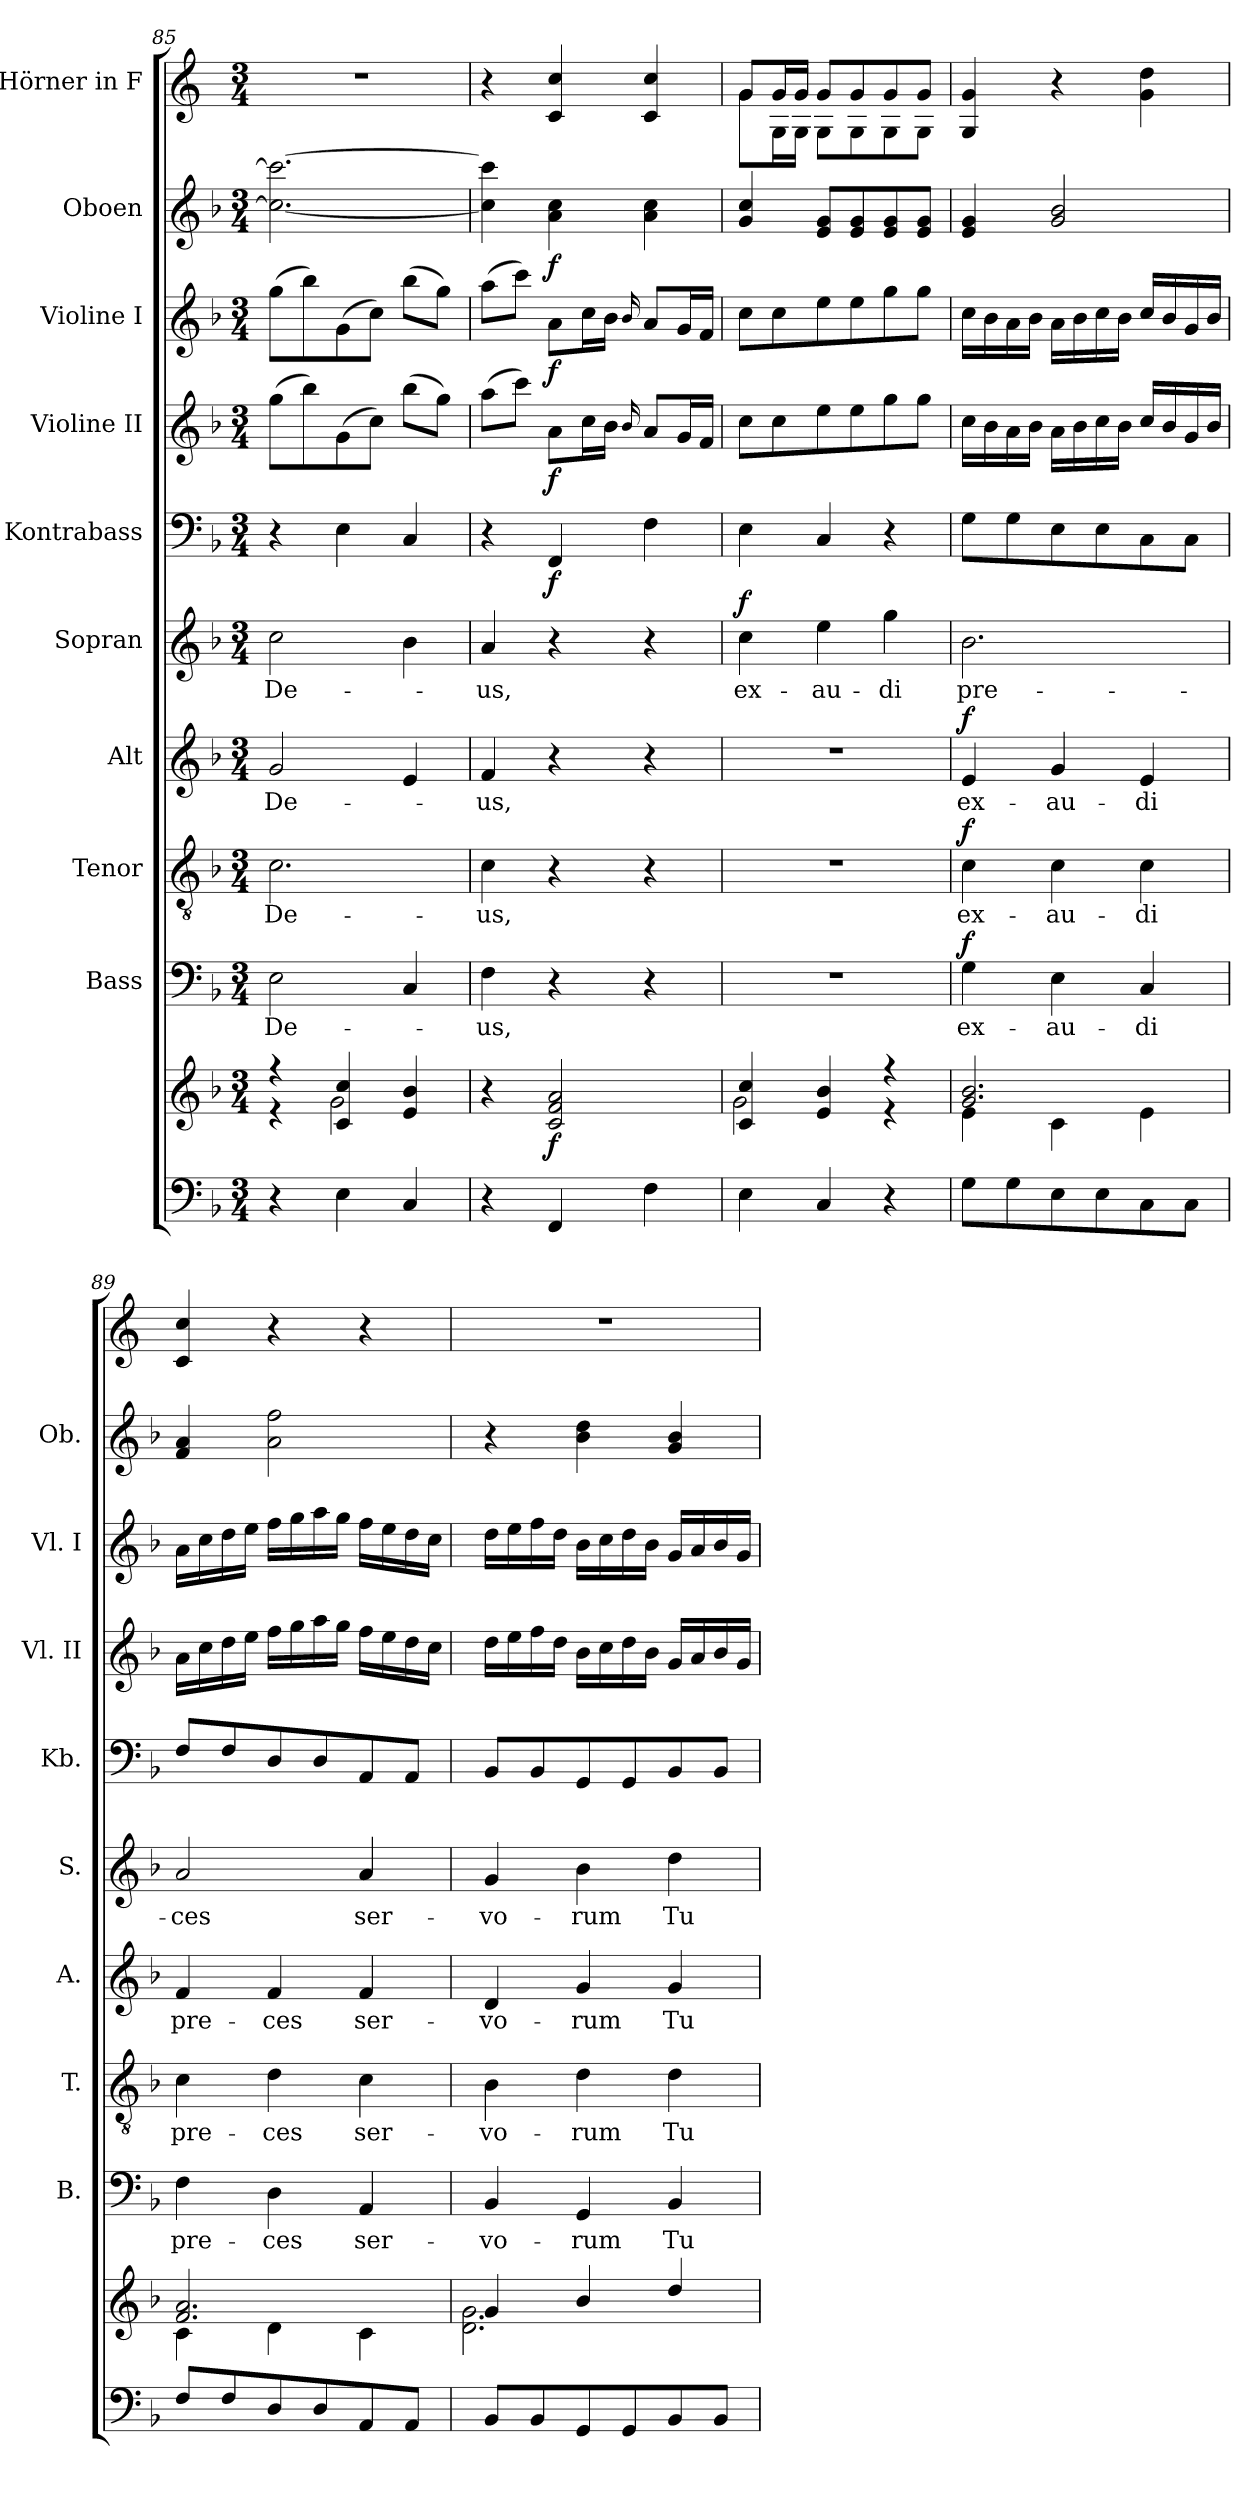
**kern	**kern	**dynam	**kern	**text	**dynam	**kern	**text	**dynam	**kern	**text	**dynam	**kern	**text	**dynam	**kern	**dynam	**kern	**dynam	**kern	**dynam	**kern	**dynam	**kern
*part10	*part10	*part10	*part9	*part9	*part9	*part8	*part8	*part8	*part7	*part7	*part7	*part6	*part6	*part6	*part5	*part5	*part4	*part4	*part3	*part3	*part2	*part2	*part1
*staff11	*staff10	*staff10/11	*staff9	*staff9	*staff9	*staff8	*staff8	*staff8	*staff7	*staff7	*staff7	*staff6	*staff6	*staff6	*staff5	*staff5	*staff4	*staff4	*staff3	*staff3	*staff2	*staff2	*staff1
*	*	*	*I"Bass	*	*	*I"Tenor	*	*	*I"Alt	*	*	*I"Sopran	*	*	*I"Kontrabass	*	*I"Violine II	*	*I"Violine I	*	*I"Oboen	*	*I"Hörner in F
*	*	*	*I'B.	*	*	*I'T.	*	*	*I'A.	*	*	*I'S.	*	*	*I'Kb.	*	*I'Vl. II	*	*I'Vl. I	*	*I'Ob.	*	*
*clefF4	*clefG2	*	*clefF4	*	*	*clefGv2	*	*	*clefG2	*	*	*clefG2	*	*	*clefF4	*	*clefG2	*	*clefG2	*	*clefG2	*	*clefG2
*	*	*	*	*	*	*	*	*	*	*	*	*	*	*	*ITrd7c12	*	*	*	*	*	*	*	*ITrd4c7
*k[b-]	*k[b-]	*	*k[b-]	*	*	*k[b-]	*	*	*k[b-]	*	*	*k[b-]	*	*	*k[b-]	*	*k[b-]	*	*k[b-]	*	*k[b-]	*	*k[b-]
*F:	*F:	*	*F:	*	*	*F:	*	*	*F:	*	*	*F:	*	*	*F:	*	*F:	*	*F:	*	*F:	*	*F:
*M3/4	*M3/4	*	*M3/4	*	*	*M3/4	*	*	*M3/4	*	*	*M3/4	*	*	*M3/4	*	*M3/4	*	*M3/4	*	*M3/4	*	*M3/4
=85	=85	=85	=85	=85	=85	=85	=85	=85	=85	=85	=85	=85	=85	=85	=85	=85	=85	=85	=85	=85	=85	=85	=85
*	*^	*	*	*	*	*	*	*	*	*	*	*	*	*	*	*	*	*	*	*	*	*	*
!	!	!	!	!	!LO:LY:b	!	!	!LO:LY:b	!	!	!LO:LY:b	!	!	!LO:LY:b	!	!	!	!	!	!	!	!	!	!
4r	4r	4r	.	2E\	De-	.	2.c\	De-	.	2g/	De-	.	2cc\	De-	.	4r	.	(>8gg\L	.	(>8gg\L	.	2.cc\_ 2.ccc\_	.	2.r
.	.	.	.	.	.	.	.	.	.	.	.	.	.	.	.	.	.	8bb-\)	.	8bb-\)	.	.	.	.
4E\	4c/ 4cc/	2g\	.	.	.	.	.	.	.	.	.	.	.	.	.	4EE\	.	(>8g\	.	(>8g\	.	.	.	.
.	.	.	.	.	.	.	.	.	.	.	.	.	.	.	.	.	.	8cc\J)	.	8cc\J)	.	.	.	.
4C/	4e/ 4b-/	.	.	4C/	.	.	.	.	.	4e/	.	.	4b-\	.	.	4CC/	.	(>8bb-\L	.	(>8bb-\L	.	.	.	.
.	.	.	.	.	.	.	.	.	.	.	.	.	.	.	.	.	.	8gg\J)	.	8gg\J)	.	.	.	.
*	*v	*v	*	*	*	*	*	*	*	*	*	*	*	*	*	*	*	*	*	*	*	*	*	*
=86	=86	=86	=86	=86	=86	=86	=86	=86	=86	=86	=86	=86	=86	=86	=86	=86	=86	=86	=86	=86	=86	=86	=86
!	!	!	!	!LO:LY:b	!	!	!LO:LY:b	!	!	!LO:LY:b	!	!	!LO:LY:b	!	!	!	!	!	!	!	!	!	!
4r	4r	.	4F\	-us,	.	4c\	-us,	.	4f/	-us,	.	4a/	-us,	.	4r	.	(>8aa\L	.	(>8aa\L	.	4cc\] 4ccc\]	.	4r
.	.	.	.	.	.	.	.	.	.	.	.	.	.	.	.	.	8ccc\J)	.	8ccc\J)	.	.	.	.
!	!	!LO:DY:b	!	!	!	!	!	!	!	!	!	!	!	!	!	!LO:DY:b	!	!LO:DY:b	!	!LO:DY:b	!	!LO:DY:b	!
4FF/	2c/ 2f/ 2a/	f	4r	.	.	4r	.	.	4r	.	.	4r	.	.	4FFF/	f	8a\L	f	8a\L	f	4a\ 4cc\	f	4F/ 4f/
.	.	.	.	.	.	.	.	.	.	.	.	.	.	.	.	.	16cc\L	.	16cc\L	.	.	.	.
.	.	.	.	.	.	.	.	.	.	.	.	.	.	.	.	.	16b-\JJ	.	16b-\JJ	.	.	.	.
.	.	.	.	.	.	.	.	.	.	.	.	.	.	.	.	.	16qqb-/	.	16qqb-/	.	.	.	.
4F\	.	.	4r	.	.	4r	.	.	4r	.	.	4r	.	.	4FF\	.	8a/L	.	8a/L	.	4a\ 4cc\	.	4F/ 4f/
.	.	.	.	.	.	.	.	.	.	.	.	.	.	.	.	.	16g/L	.	16g/L	.	.	.	.
.	.	.	.	.	.	.	.	.	.	.	.	.	.	.	.	.	16f/JJ	.	16f/JJ	.	.	.	.
=87	=87	=87	=87	=87	=87	=87	=87	=87	=87	=87	=87	=87	=87	=87	=87	=87	=87	=87	=87	=87	=87	=87	=87
*	*^	*	*	*	*	*	*	*	*	*	*	*	*	*	*	*	*	*	*	*	*	*	*
!	!	!	!	!	!	!	!	!	!	!	!	!	!	!LO:LY:b	!LO:DY:a	!	!	!	!	!	!	!	!	!
*	*	*	*	*	*	*	*	*	*	*	*	*	*	*	*	*	*	*	*	*	*	*	*	*^
4E\	4c/ 4cc/	2g\	.	2.r	.	.	2.r	.	.	2.r	.	.	4cc\	ex-	f	4EE\	.	8cc\L	.	8cc\L	.	4g/ 4cc/	.	8c/L	8c\L
.	.	.	.	.	.	.	.	.	.	.	.	.	.	.	.	.	.	8cc\	.	8cc\	.	.	.	16c/L	16C\L
.	.	.	.	.	.	.	.	.	.	.	.	.	.	.	.	.	.	.	.	.	.	.	.	16c/JJ	16C\JJ
!	!	!	!	!	!	!	!	!	!	!	!	!	!	!LO:LY:b	!	!	!	!	!	!	!	!	!	!	!
4C/	4e/ 4b-/	.	.	.	.	.	.	.	.	.	.	.	4ee\	-au-	.	4CC/	.	8ee\	.	8ee\	.	8e/ 8g/L	.	8c/L	8C\L
.	.	.	.	.	.	.	.	.	.	.	.	.	.	.	.	.	.	8ee\	.	8ee\	.	8e/ 8g/	.	8c/	8C\
!	!	!	!	!	!	!	!	!	!	!	!	!	!	!LO:LY:b	!	!	!	!	!	!	!	!	!	!	!
4r	4r	4r	.	.	.	.	.	.	.	.	.	.	4gg\	-di	.	4r	.	8gg\	.	8gg\	.	8e/ 8g/	.	8c/	8C\
.	.	.	.	.	.	.	.	.	.	.	.	.	.	.	.	.	.	8gg\J	.	8gg\J	.	8e/ 8g/J	.	8c/J	8C\J
!!LO:PB:g=z
=88	=88	=88	=88	=88	=88	=88	=88	=88	=88	=88	=88	=88	=88	=88	=88	=88	=88	=88	=88	=88	=88	=88	=88	=88	=88
!	!	!	!	!	!LO:LY:b	!LO:DY:a	!	!LO:LY:b	!LO:DY:a	!	!LO:LY:b	!LO:DY:a	!	!LO:LY:b	!	!	!	!	!	!	!	!	!	!	!
*	*	*	*	*	*	*	*	*	*	*	*	*	*	*	*	*	*	*	*	*	*	*	*	*v	*v
8G\L	2.g/ 2.b-/	4e\	.	4G\	ex-	f	4c\	ex-	f	4e/	ex-	f	2.b-\	pre-	.	8GG\L	.	16cc\LL	.	16cc\LL	.	4e/ 4g/	.	4C/ 4c/
.	.	.	.	.	.	.	.	.	.	.	.	.	.	.	.	.	.	16b-\	.	16b-\	.	.	.	.
8G\	.	.	.	.	.	.	.	.	.	.	.	.	.	.	.	8GG\	.	16a\	.	16a\	.	.	.	.
.	.	.	.	.	.	.	.	.	.	.	.	.	.	.	.	.	.	16b-\JJ	.	16b-\JJ	.	.	.	.
!	!	!	!	!	!LO:LY:b	!	!	!LO:LY:b	!	!	!LO:LY:b	!	!	!	!	!	!	!	!	!	!	!	!	!
8E\	.	4c\	.	4E\	-au-	.	4c\	-au-	.	4g/	-au-	.	.	.	.	8EE\	.	16a\LL	.	16a\LL	.	2g/ 2b-/	.	4r
.	.	.	.	.	.	.	.	.	.	.	.	.	.	.	.	.	.	16b-\	.	16b-\	.	.	.	.
8E\	.	.	.	.	.	.	.	.	.	.	.	.	.	.	.	8EE\	.	16cc\	.	16cc\	.	.	.	.
.	.	.	.	.	.	.	.	.	.	.	.	.	.	.	.	.	.	16b-\JJ	.	16b-\JJ	.	.	.	.
!	!	!	!	!	!LO:LY:b	!	!	!LO:LY:b	!	!	!LO:LY:b	!	!	!	!	!	!	!	!	!	!	!	!	!
8C\	.	4e\	.	4C/	-di	.	4c\	-di	.	4e/	-di	.	.	.	.	8CC\	.	16cc/LL	.	16cc/LL	.	.	.	4c\ 4g\
.	.	.	.	.	.	.	.	.	.	.	.	.	.	.	.	.	.	16b-/	.	16b-/	.	.	.	.
8C\J	.	.	.	.	.	.	.	.	.	.	.	.	.	.	.	8CC\J	.	16g/	.	16g/	.	.	.	.
.	.	.	.	.	.	.	.	.	.	.	.	.	.	.	.	.	.	16b-/JJ	.	16b-/JJ	.	.	.	.
=89	=89	=89	=89	=89	=89	=89	=89	=89	=89	=89	=89	=89	=89	=89	=89	=89	=89	=89	=89	=89	=89	=89	=89	=89
!	!	!	!	!	!LO:LY:b	!	!	!LO:LY:b	!	!	!LO:LY:b	!	!	!LO:LY:b	!	!	!	!	!	!	!	!	!	!
8F/L	2.f/ 2.a/	4c\	.	4F\	pre-	.	4c\	pre-	.	4f/	pre-	.	2a/	-ces	.	8FF/L	.	16a\LL	.	16a\LL	.	4f/ 4a/	.	4F/ 4f/
.	.	.	.	.	.	.	.	.	.	.	.	.	.	.	.	.	.	16cc\	.	16cc\	.	.	.	.
8F/	.	.	.	.	.	.	.	.	.	.	.	.	.	.	.	8FF/	.	16dd\	.	16dd\	.	.	.	.
.	.	.	.	.	.	.	.	.	.	.	.	.	.	.	.	.	.	16ee\JJ	.	16ee\JJ	.	.	.	.
!	!	!	!	!	!LO:LY:b	!	!	!LO:LY:b	!	!	!LO:LY:b	!	!	!	!	!	!	!	!	!	!	!	!	!
8D/	.	4d\	.	4D\	-ces	.	4d\	-ces	.	4f/	-ces	.	.	.	.	8DD/	.	16ff\LL	.	16ff\LL	.	2a\ 2ff\	.	4r
.	.	.	.	.	.	.	.	.	.	.	.	.	.	.	.	.	.	16gg\	.	16gg\	.	.	.	.
8D/	.	.	.	.	.	.	.	.	.	.	.	.	.	.	.	8DD/	.	16aa\	.	16aa\	.	.	.	.
.	.	.	.	.	.	.	.	.	.	.	.	.	.	.	.	.	.	16gg\JJ	.	16gg\JJ	.	.	.	.
!	!	!	!	!	!LO:LY:b	!	!	!LO:LY:b	!	!	!LO:LY:b	!	!	!LO:LY:b	!	!	!	!	!	!	!	!	!	!
8AA/	.	4c\	.	4AA/	ser-	.	4c\	ser-	.	4f/	ser-	.	4a/	ser-	.	8AAA/	.	16ff\LL	.	16ff\LL	.	.	.	4r
.	.	.	.	.	.	.	.	.	.	.	.	.	.	.	.	.	.	16ee\	.	16ee\	.	.	.	.
8AA/J	.	.	.	.	.	.	.	.	.	.	.	.	.	.	.	8AAA/J	.	16dd\	.	16dd\	.	.	.	.
.	.	.	.	.	.	.	.	.	.	.	.	.	.	.	.	.	.	16cc\JJ	.	16cc\JJ	.	.	.	.
=90	=90	=90	=90	=90	=90	=90	=90	=90	=90	=90	=90	=90	=90	=90	=90	=90	=90	=90	=90	=90	=90	=90	=90	=90
!	!	!	!	!	!LO:LY:b	!	!	!LO:LY:b	!	!	!LO:LY:b	!	!	!LO:LY:b	!	!	!	!	!	!	!	!	!	!
8BB-/L	4g/	2.d\ 2.g\	.	4BB-/	-vo-	.	4B-\	-vo-	.	4d/	-vo-	.	4g/	-vo-	.	8BBB-/L	.	16dd\LL	.	16dd\LL	.	4r	.	2.r
.	.	.	.	.	.	.	.	.	.	.	.	.	.	.	.	.	.	16ee\	.	16ee\	.	.	.	.
8BB-/	.	.	.	.	.	.	.	.	.	.	.	.	.	.	.	8BBB-/	.	16ff\	.	16ff\	.	.	.	.
.	.	.	.	.	.	.	.	.	.	.	.	.	.	.	.	.	.	16dd\JJ	.	16dd\JJ	.	.	.	.
!	!	!	!	!	!LO:LY:b	!	!	!LO:LY:b	!	!	!LO:LY:b	!	!	!LO:LY:b	!	!	!	!	!	!	!	!	!	!
8GG/	4b-/	.	.	4GG/	-rum	.	4d\	-rum	.	4g/	-rum	.	4b-\	-rum	.	8GGG/	.	16b-\LL	.	16b-\LL	.	4b-\ 4dd\	.	.
.	.	.	.	.	.	.	.	.	.	.	.	.	.	.	.	.	.	16cc\	.	16cc\	.	.	.	.
8GG/	.	.	.	.	.	.	.	.	.	.	.	.	.	.	.	8GGG/	.	16dd\	.	16dd\	.	.	.	.
.	.	.	.	.	.	.	.	.	.	.	.	.	.	.	.	.	.	16b-\JJ	.	16b-\JJ	.	.	.	.
!	!	!	!	!	!LO:LY:b	!	!	!LO:LY:b	!	!	!LO:LY:b	!	!	!LO:LY:b	!	!	!	!	!	!	!	!	!	!
8BB-/	4dd/	.	.	4BB-/	Tu-	.	4d\	Tu-	.	4g/	Tu-	.	4dd\	Tu-	.	8BBB-/	.	16g/LL	.	16g/LL	.	4g/ 4b-/	.	.
.	.	.	.	.	.	.	.	.	.	.	.	.	.	.	.	.	.	16a/	.	16a/	.	.	.	.
8BB-/J	.	.	.	.	.	.	.	.	.	.	.	.	.	.	.	8BBB-/J	.	16b-/	.	16b-/	.	.	.	.
.	.	.	.	.	.	.	.	.	.	.	.	.	.	.	.	.	.	16g/JJ	.	16g/JJ	.	.	.	.
*	*v	*v	*	*	*	*	*	*	*	*	*	*	*	*	*	*	*	*	*	*	*	*	*	*
=	=	=	=	=	=	=	=	=	=	=	=	=	=	=	=	=	=	=	=	=	=	=	=
*-	*-	*-	*-	*-	*-	*-	*-	*-	*-	*-	*-	*-	*-	*-	*-	*-	*-	*-	*-	*-	*-	*-	*-
